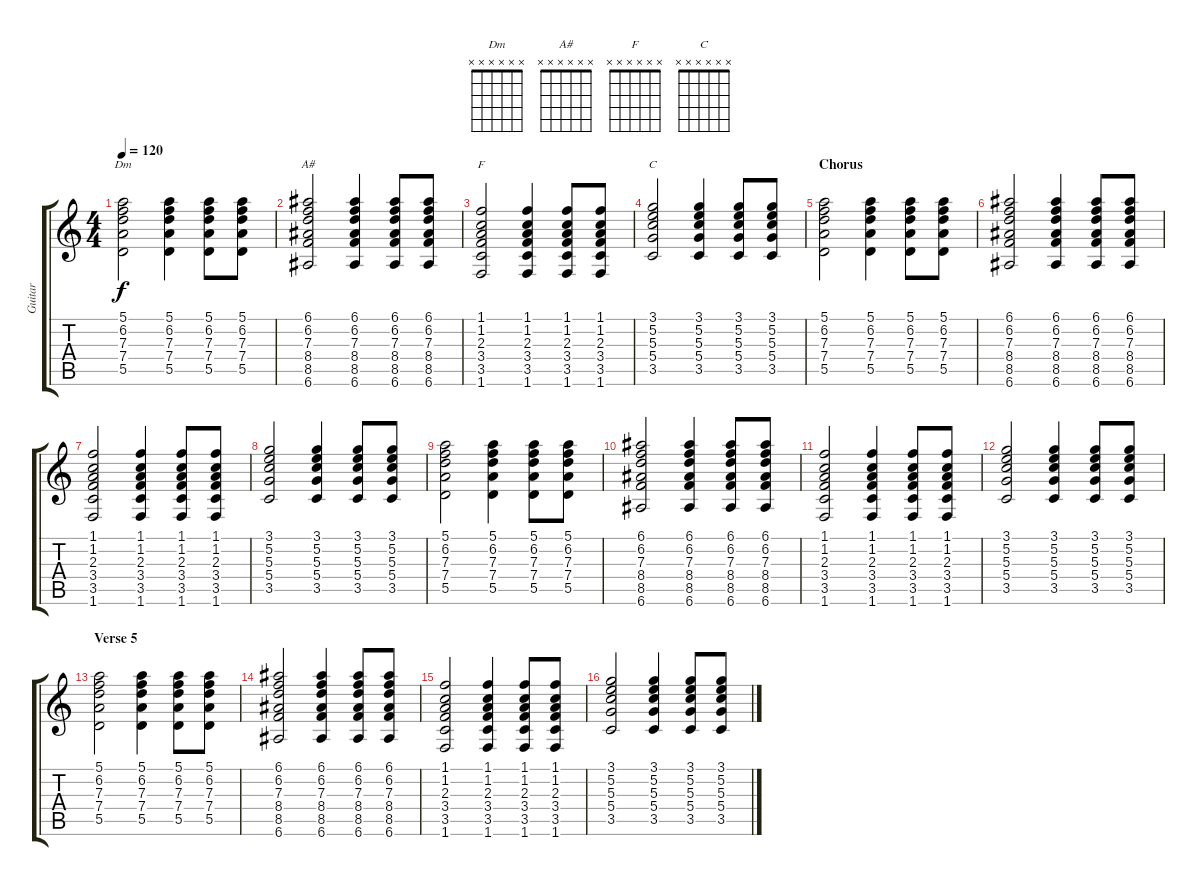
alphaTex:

\track ("Guitar" "Guitar") {instrument acousticguitarsteel}
\staff {score tabs}
\tuning (E4 B3 G3 D3 A2 E2) {hide}
\chord ("Dm" x x x x x x)
\chord ("A#" x x x x x x)
\chord ("F" x x x x x x)
\chord ("C" x x x x x x)
\ts (4 4)
\tempo 120
\clef g2
\ks c
(5.1 6.2 7.3 7.4 5.5).2{ch "Dm" dy f} (5.1 6.2 7.3 7.4 5.5).4 (5.1 6.2 7.3 7.4 5.5).8 (5.1 6.2 7.3 7.4 5.5).8 |
(6.1 6.2 7.3 8.4 8.5 6.6).2{ch "A#"} (6.1 6.2 7.3 8.4 8.5 6.6).4 (6.1 6.2 7.3 8.4 8.5 6.6).8 (6.1 6.2 7.3 8.4 8.5 6.6).8 |
(1.1 1.2 2.3 3.4 3.5 1.6).2{ch "F"} (1.1 1.2 2.3 3.4 3.5 1.6).4 (1.1 1.2 2.3 3.4 3.5 1.6).8 (1.1 1.2 2.3 3.4 3.5 1.6).8 |
(3.1 5.2 5.3 5.4 3.5).2{ch "C"} (3.1 5.2 5.3 5.4 3.5).4 (3.1 5.2 5.3 5.4 3.5).8 (3.1 5.2 5.3 5.4 3.5).8 |
\section ("" "Chorus")
(5.1 6.2 7.3 7.4 5.5).2 (5.1 6.2 7.3 7.4 5.5).4 (5.1 6.2 7.3 7.4 5.5).8 (5.1 6.2 7.3 7.4 5.5).8 |
(6.1 6.2 7.3 8.4 8.5 6.6).2 (6.1 6.2 7.3 8.4 8.5 6.6).4 (6.1 6.2 7.3 8.4 8.5 6.6).8 (6.1 6.2 7.3 8.4 8.5 6.6).8 |
(1.1 1.2 2.3 3.4 3.5 1.6).2 (1.1 1.2 2.3 3.4 3.5 1.6).4 (1.1 1.2 2.3 3.4 3.5 1.6).8 (1.1 1.2 2.3 3.4 3.5 1.6).8 |
(3.1 5.2 5.3 5.4 3.5).2 (3.1 5.2 5.3 5.4 3.5).4 (3.1 5.2 5.3 5.4 3.5).8 (3.1 5.2 5.3 5.4 3.5).8 |
(5.1 6.2 7.3 7.4 5.5).2 (5.1 6.2 7.3 7.4 5.5).4 (5.1 6.2 7.3 7.4 5.5).8 (5.1 6.2 7.3 7.4 5.5).8 |
(6.1 6.2 7.3 8.4 8.5 6.6).2 (6.1 6.2 7.3 8.4 8.5 6.6).4 (6.1 6.2 7.3 8.4 8.5 6.6).8 (6.1 6.2 7.3 8.4 8.5 6.6).8 |
(1.1 1.2 2.3 3.4 3.5 1.6).2 (1.1 1.2 2.3 3.4 3.5 1.6).4 (1.1 1.2 2.3 3.4 3.5 1.6).8 (1.1 1.2 2.3 3.4 3.5 1.6).8 |
(3.1 5.2 5.3 5.4 3.5).2 (3.1 5.2 5.3 5.4 3.5).4 (3.1 5.2 5.3 5.4 3.5).8 (3.1 5.2 5.3 5.4 3.5).8 |
\section ("" "Verse 5")
(5.1 6.2 7.3 7.4 5.5).2 (5.1 6.2 7.3 7.4 5.5).4 (5.1 6.2 7.3 7.4 5.5).8 (5.1 6.2 7.3 7.4 5.5).8 |
(6.1 6.2 7.3 8.4 8.5 6.6).2 (6.1 6.2 7.3 8.4 8.5 6.6).4 (6.1 6.2 7.3 8.4 8.5 6.6).8 (6.1 6.2 7.3 8.4 8.5 6.6).8 |
(1.1 1.2 2.3 3.4 3.5 1.6).2 (1.1 1.2 2.3 3.4 3.5 1.6).4 (1.1 1.2 2.3 3.4 3.5 1.6).8 (1.1 1.2 2.3 3.4 3.5 1.6).8 |
(3.1 5.2 5.3 5.4 3.5).2 (3.1 5.2 5.3 5.4 3.5).4 (3.1 5.2 5.3 5.4 3.5).8 (3.1 5.2 5.3 5.4 3.5).8
